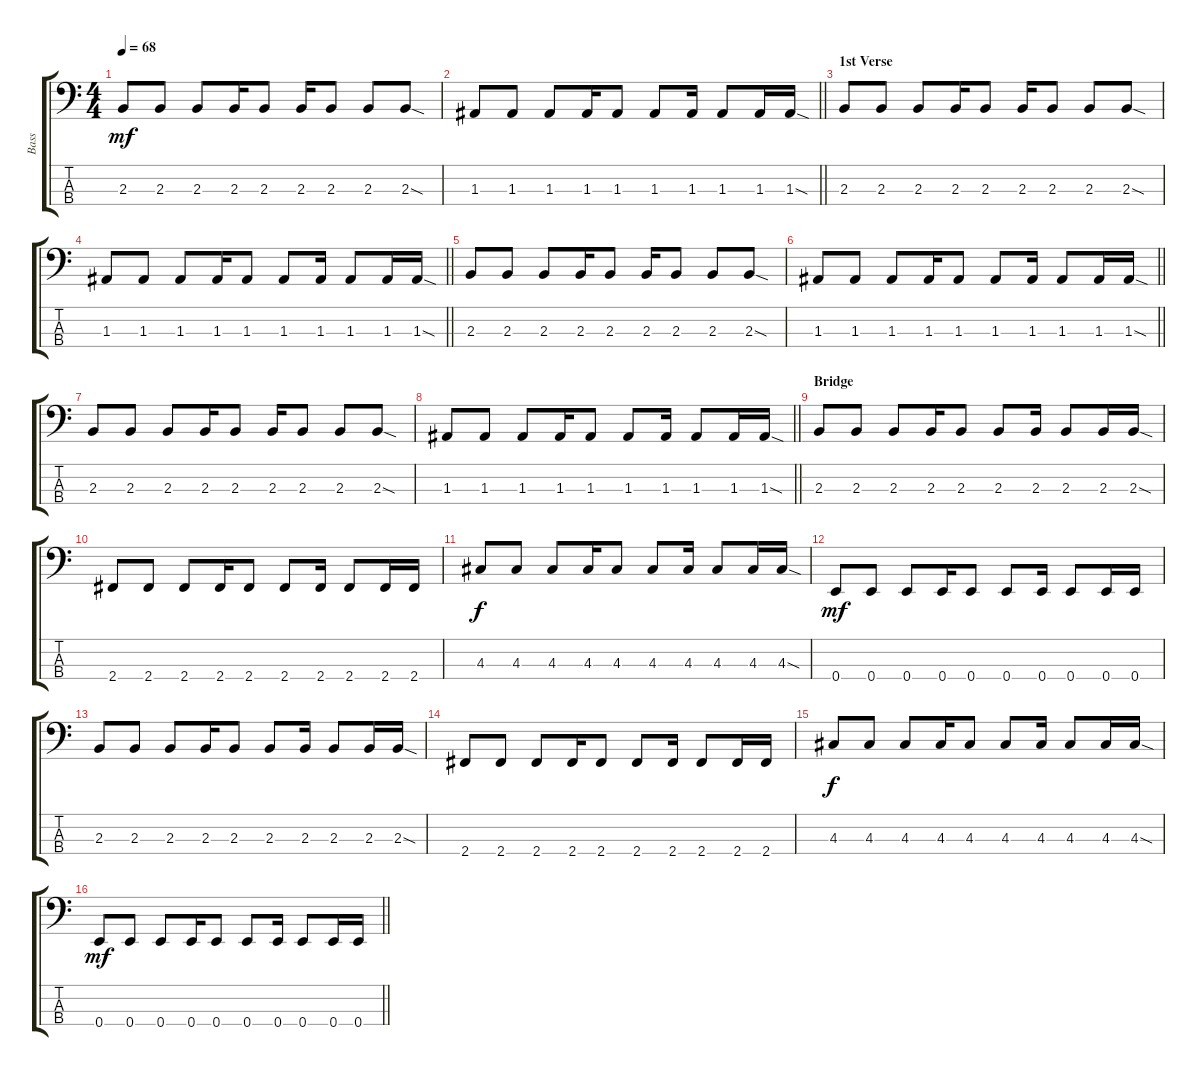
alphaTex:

\track ("Bass" "Bass") {instrument electricbassfinger}
\staff {score tabs}
\tuning (G2 D2 A1 E1) {hide}
\ts (4 4)
\tempo 68
\clef f4
\ks c
2.3.8{dy mf} 2.3.8 2.3.8 2.3.16 2.3.8 2.3.16 2.3.8 2.3.8 2.3{sod}.8 |
\barLineRight lightlight
1.3.8 1.3.8 1.3.8 1.3.16 1.3.8 1.3.8 1.3.16 1.3.8 1.3.16 1.3{sod}.16 |
\section ("" "1st Verse")
2.3.8 2.3.8 2.3.8 2.3.16 2.3.8 2.3.16 2.3.8 2.3.8 2.3{sod}.8 |
\barLineRight lightlight
1.3.8 1.3.8 1.3.8 1.3.16 1.3.8 1.3.8 1.3.16 1.3.8 1.3.16 1.3{sod}.16 |
2.3.8 2.3.8 2.3.8 2.3.16 2.3.8 2.3.16 2.3.8 2.3.8 2.3{sod}.8 |
\barLineRight lightlight
1.3.8 1.3.8 1.3.8 1.3.16 1.3.8 1.3.8 1.3.16 1.3.8 1.3.16 1.3{sod}.16 |
2.3.8 2.3.8 2.3.8 2.3.16 2.3.8 2.3.16 2.3.8 2.3.8 2.3{sod}.8 |
\barLineRight lightlight
1.3.8 1.3.8 1.3.8 1.3.16 1.3.8 1.3.8 1.3.16 1.3.8 1.3.16 1.3{sod}.16 |
\section ("" "Bridge")
2.3.8 2.3.8 2.3.8 2.3.16 2.3.8 2.3.8 2.3.16 2.3.8 2.3.16 2.3{sod}.16 |
2.4.8 2.4.8 2.4.8 2.4.16 2.4.8 2.4.8 2.4.16 2.4.8 2.4.16 2.4.16 |
4.3.8{dy f} 4.3.8 4.3.8 4.3.16 4.3.8 4.3.8 4.3.16 4.3.8 4.3.16 4.3{sod}.16 |
0.4.8{dy mf} 0.4.8 0.4.8 0.4.16 0.4.8 0.4.8 0.4.16 0.4.8 0.4.16 0.4.16 |
2.3.8 2.3.8 2.3.8 2.3.16 2.3.8 2.3.8 2.3.16 2.3.8 2.3.16 2.3{sod}.16 |
2.4.8 2.4.8 2.4.8 2.4.16 2.4.8 2.4.8 2.4.16 2.4.8 2.4.16 2.4.16 |
4.3.8{dy f} 4.3.8 4.3.8 4.3.16 4.3.8 4.3.8 4.3.16 4.3.8 4.3.16 4.3{sod}.16 |
\barLineRight lightlight
0.4.8{dy mf} 0.4.8 0.4.8 0.4.16 0.4.8 0.4.8 0.4.16 0.4.8 0.4.16 0.4.16
